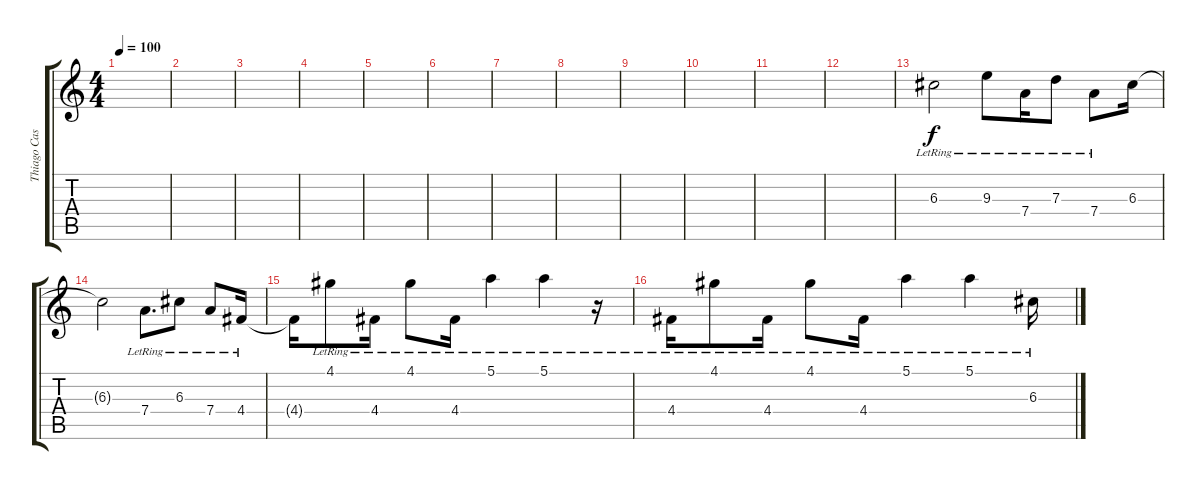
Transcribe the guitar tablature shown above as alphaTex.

\track ("Thiago Castanho (limpo)" "Thiago Cas") {instrument electricguitarjazz}
\staff {score tabs}
\tuning (E4 B3 G3 D3 A2 E2) {hide}
\ts (4 4)
\tempo 100
\clef g2
\ks c
|
|
|
|
|
|
|
|
|
|
|
|
6.3{lr}.2 9.3{lr}.8 7.4{lr}.16 7.3{lr}.8 7.4{lr}.8 6.3.16 |
6.3{t}.2 7.4{lr}.8{d} 6.3{lr}.8 7.4{lr}.8 4.4{lr}.16 |
4.4{t}.16 4.1{lr}.8 4.4{lr}.16 4.1{lr}.8 4.4{lr}.16 5.1{lr}.4 5.1{lr}.4 r.16 |
4.4{lr}.16 4.1{lr}.8 4.4{lr}.16 4.1{lr}.8 4.4{lr}.16 5.1{lr}.4 5.1{lr}.4 6.3{lr}.16
